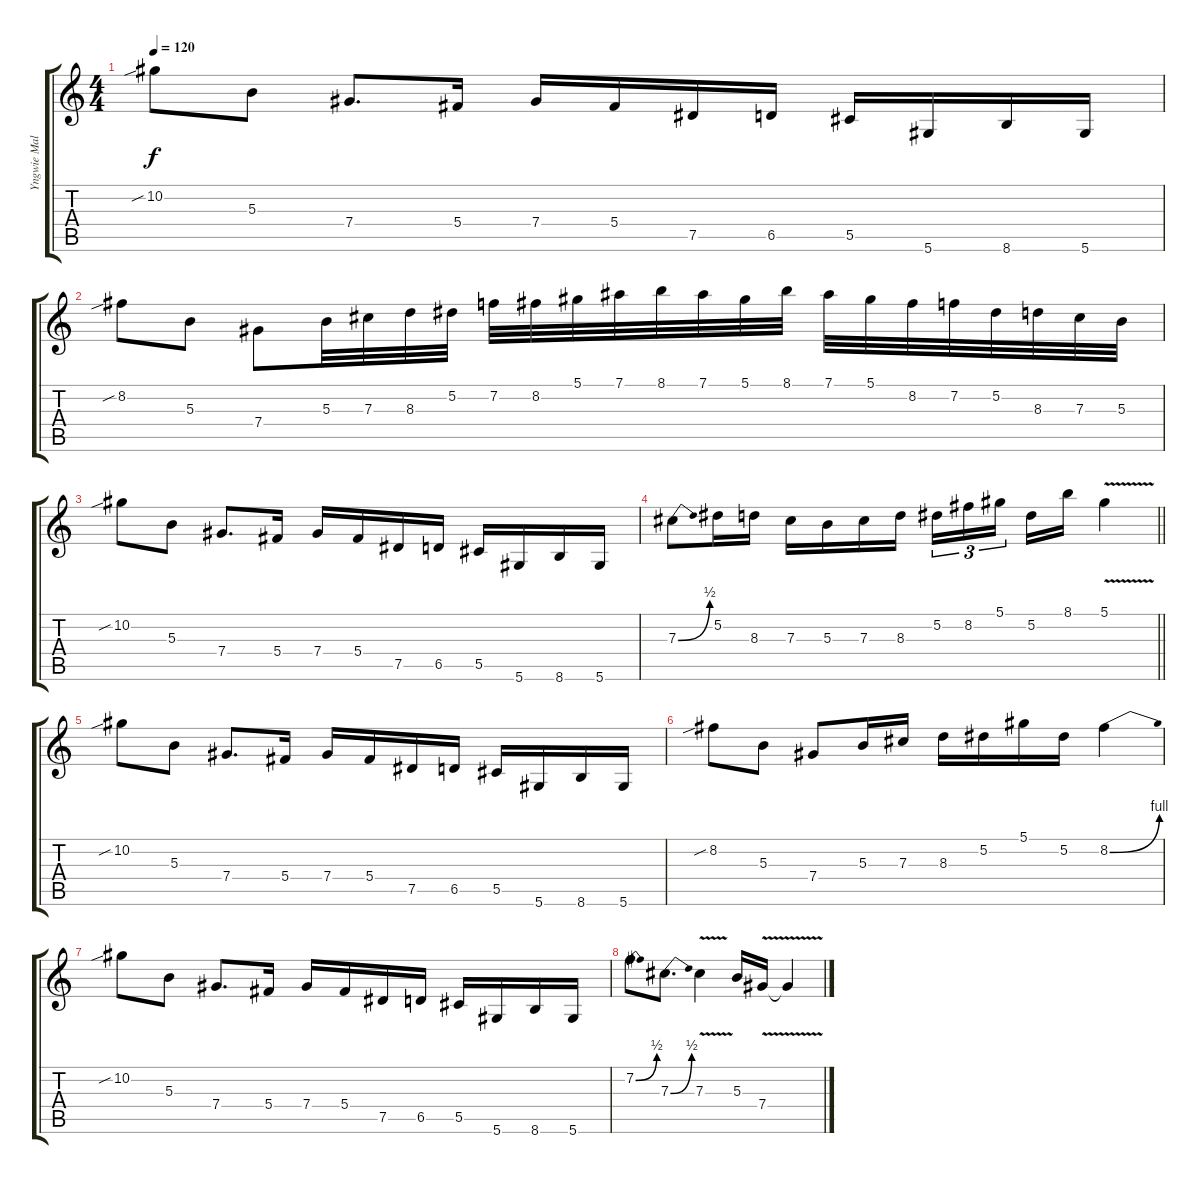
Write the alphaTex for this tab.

\track ("Yngwie Malmsteen" "Yngwie Mal") {instrument overdrivenguitar}
\staff {score tabs}
\tuning (Eb4 Bb3 Gb3 Db3 Ab2 Eb2) {hide}
\ts (4 4)
\tempo 120
\clef g2
\ks c
10.2{sib}.8{dy f} 5.3.8 7.4.8{d} 5.4.16 7.4.16 5.4.16 7.5.16 6.5.16 5.5.16 5.6.16 8.6.16 5.6.16 |
8.2{sib}.8 5.3.8 7.4.8 5.3.32 7.3.32 8.3.32 5.2.32 7.2.32 8.2.32 5.1.32 7.1.32 8.1.32 7.1.32 5.1.32 8.1.32 7.1.32 5.1.32 8.2.32 7.2.32 5.2.32 8.3.32 7.3.32 5.3.32 |
10.2{sib}.8 5.3.8 7.4.8{d} 5.4.16 7.4.16 5.4.16 7.5.16 6.5.16 5.5.16 5.6.16 8.6.16 5.6.16 |
\barLineRight lightlight
7.3{be (bend 0 0 60 2)}.8 5.2.16 8.3.16 7.3.16 5.3.16 7.3.16 8.3.16 5.2.16{tu (3 2)} 8.2.16{tu (3 2)} 5.1.16{tu (3 2) beam splitsecondary} 5.2.16 8.1.16 5.1{v}.4 |
10.2{sib}.8 5.3.8 7.4.8{d} 5.4.16 7.4.16 5.4.16 7.5.16 6.5.16 5.5.16 5.6.16 8.6.16 5.6.16 |
8.2{sib}.8 5.3.8 7.4.8 5.3.16 7.3.16 8.3.16 5.2.16 5.1.16 5.2.16 8.2{be (bend 0 0 60 4)}.4 |
10.2{sib}.8 5.3.8 7.4.8{d} 5.4.16 7.4.16 5.4.16 7.5.16 6.5.16 5.5.16 5.6.16 8.6.16 5.6.16 |
7.2{be (bend 0 0 60 2)}.8{d} 7.3{be (bend 0 0 60 2)}.8{d} 7.3{v}.4 5.3.16 7.4{v}.16 7.4{t}.4
